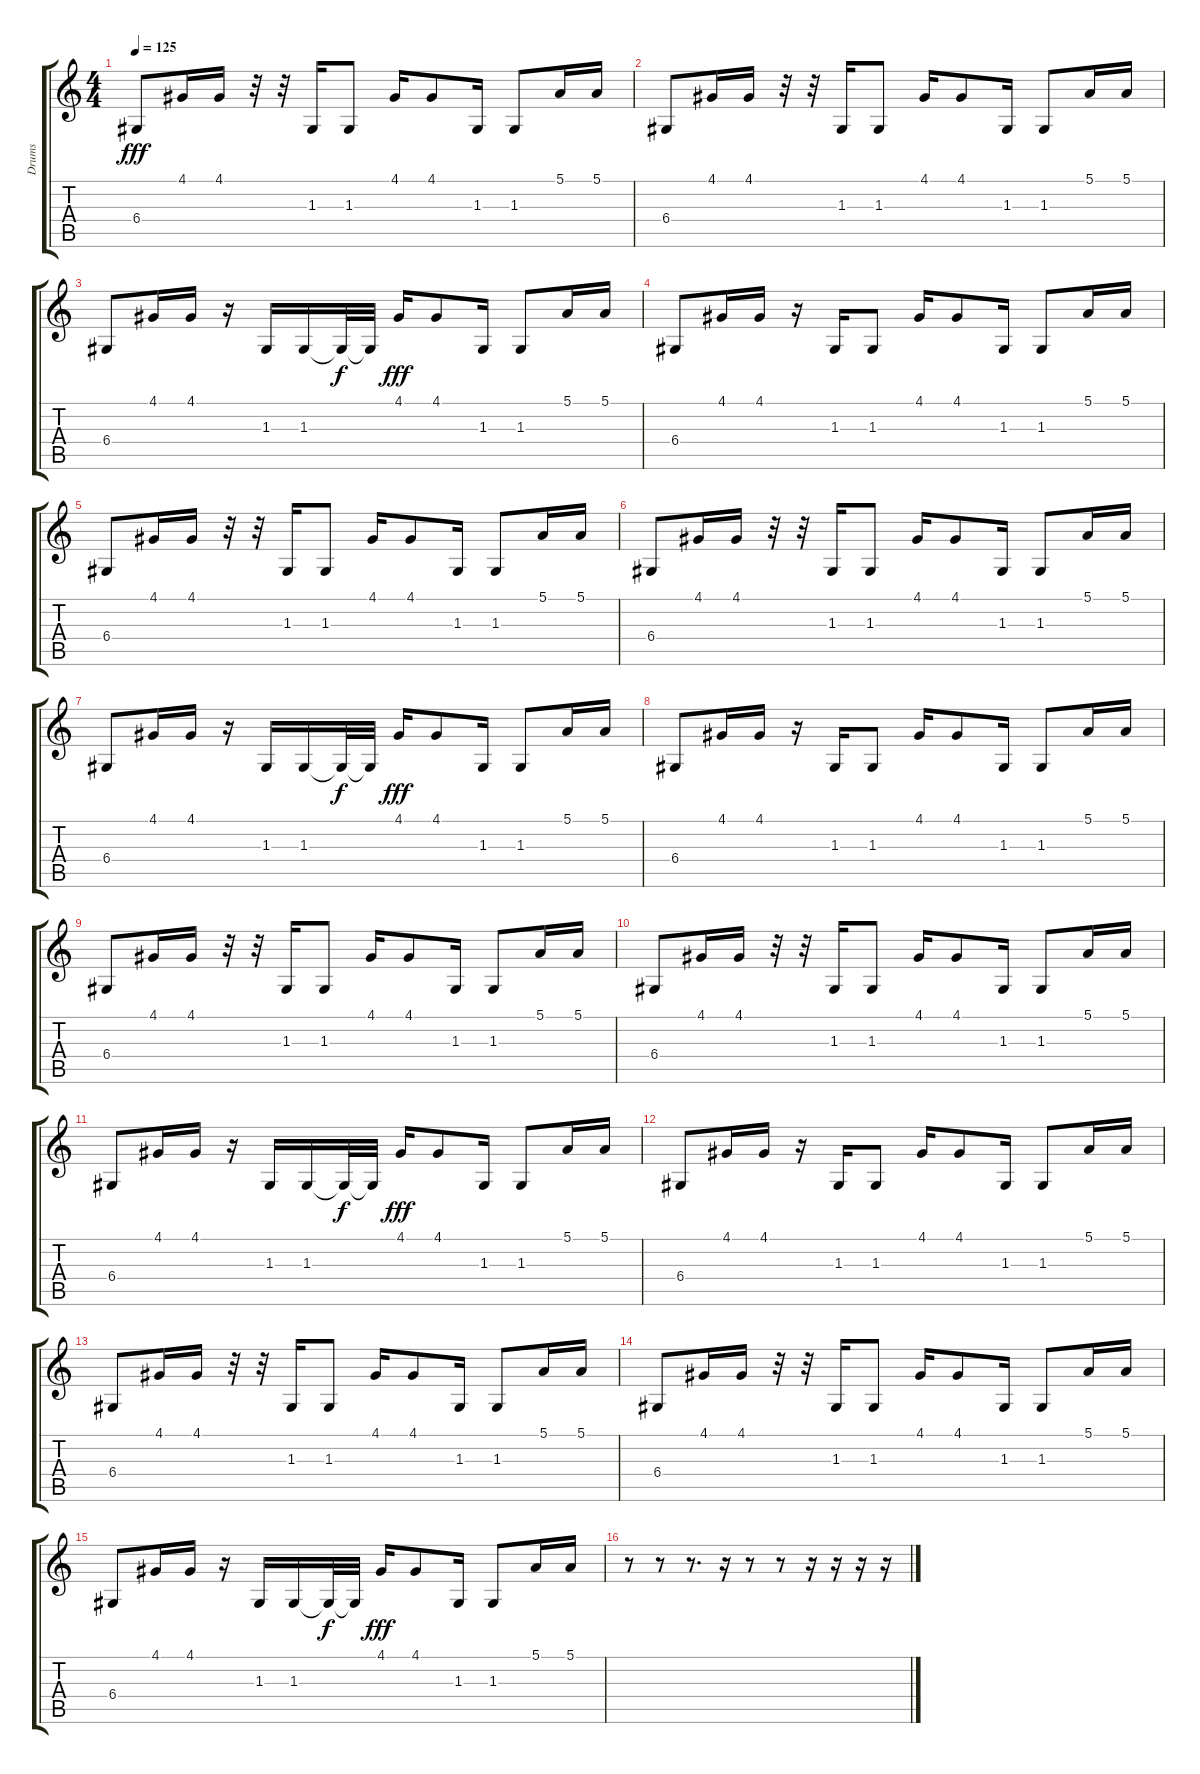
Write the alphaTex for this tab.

\track ("Drums" "Drums") {instrument taikodrum}
\staff {score tabs}
\tuning (E4 B3 G3 D3 A2 E2) {hide}
\ts (4 4)
\tempo 125
\clef g2
\ks c
6.4.8{dy fff} 4.1.16 4.1.16 r.32 r.32 1.3.16 1.3.8 4.1.16 4.1.8 1.3.16 1.3.8 5.1.16 5.1.16 |
6.4.8 4.1.16 4.1.16 r.32 r.32 1.3.16 1.3.8 4.1.16 4.1.8 1.3.16 1.3.8 5.1.16 5.1.16 |
6.4.8 4.1.16 4.1.16 r.16 1.3.16 1.3.16 1.3{t}.32{dy f} 1.3{t}.32 4.1.16{dy fff} 4.1.8 1.3.16 1.3.8 5.1.16 5.1.16 |
6.4.8 4.1.16 4.1.16 r.16 1.3.16 1.3.8 4.1.16 4.1.8 1.3.16 1.3.8 5.1.16 5.1.16 |
6.4.8 4.1.16 4.1.16 r.32 r.32 1.3.16 1.3.8 4.1.16 4.1.8 1.3.16 1.3.8 5.1.16 5.1.16 |
6.4.8 4.1.16 4.1.16 r.32 r.32 1.3.16 1.3.8 4.1.16 4.1.8 1.3.16 1.3.8 5.1.16 5.1.16 |
6.4.8 4.1.16 4.1.16 r.16 1.3.16 1.3.16 1.3{t}.32{dy f} 1.3{t}.32 4.1.16{dy fff} 4.1.8 1.3.16 1.3.8 5.1.16 5.1.16 |
6.4.8 4.1.16 4.1.16 r.16 1.3.16 1.3.8 4.1.16 4.1.8 1.3.16 1.3.8 5.1.16 5.1.16 |
6.4.8 4.1.16 4.1.16 r.32 r.32 1.3.16 1.3.8 4.1.16 4.1.8 1.3.16 1.3.8 5.1.16 5.1.16 |
6.4.8 4.1.16 4.1.16 r.32 r.32 1.3.16 1.3.8 4.1.16 4.1.8 1.3.16 1.3.8 5.1.16 5.1.16 |
6.4.8 4.1.16 4.1.16 r.16 1.3.16 1.3.16 1.3{t}.32{dy f} 1.3{t}.32 4.1.16{dy fff} 4.1.8 1.3.16 1.3.8 5.1.16 5.1.16 |
6.4.8 4.1.16 4.1.16 r.16 1.3.16 1.3.8 4.1.16 4.1.8 1.3.16 1.3.8 5.1.16 5.1.16 |
6.4.8 4.1.16 4.1.16 r.32 r.32 1.3.16 1.3.8 4.1.16 4.1.8 1.3.16 1.3.8 5.1.16 5.1.16 |
6.4.8 4.1.16 4.1.16 r.32 r.32 1.3.16 1.3.8 4.1.16 4.1.8 1.3.16 1.3.8 5.1.16 5.1.16 |
6.4.8 4.1.16 4.1.16 r.16 1.3.16 1.3.16 1.3{t}.32{dy f} 1.3{t}.32 4.1.16{dy fff} 4.1.8 1.3.16 1.3.8 5.1.16 5.1.16 |
r.8 r.8 r.8{d} r.16 r.8 r.8 r.16 r.16 r.16 r.16
